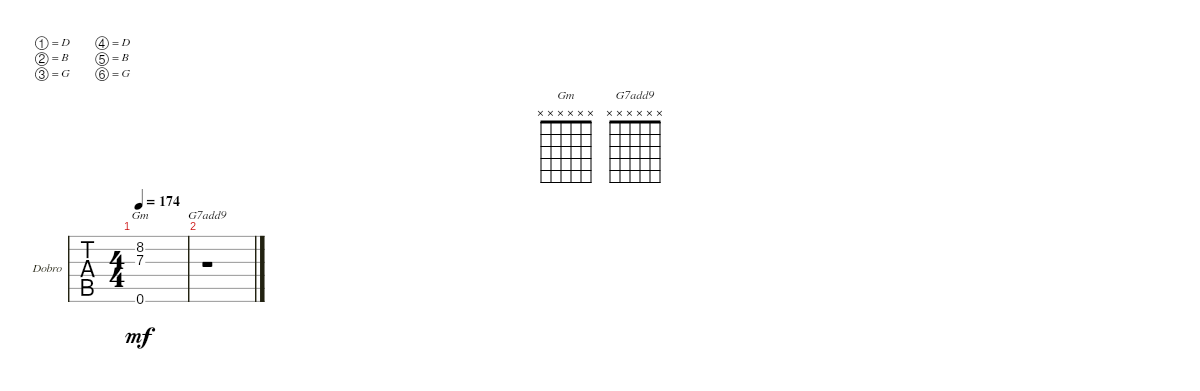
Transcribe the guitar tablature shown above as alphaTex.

\defaultSystemsLayout 4
\bracketExtendMode groupsimilarinstruments
\firstSystemTrackNameOrientation horizontal
\otherSystemsTrackNameOrientation horizontal
\track ("Dobro" "Dobro") {instrument electricguitarjazz}
\staff {tabs}
\tuning (D4 B3 G3 D3 B2 G2)
\chord ("Gm" x x x x x x)
\chord ("G7add9" x x x x x x)
\ts (4 4)
\tempo 174
\clef g2
\ks bb
(7.3 0.6 8.2).1{ch "Gm" dy mf} |
r.1{ch "G7add9"}
